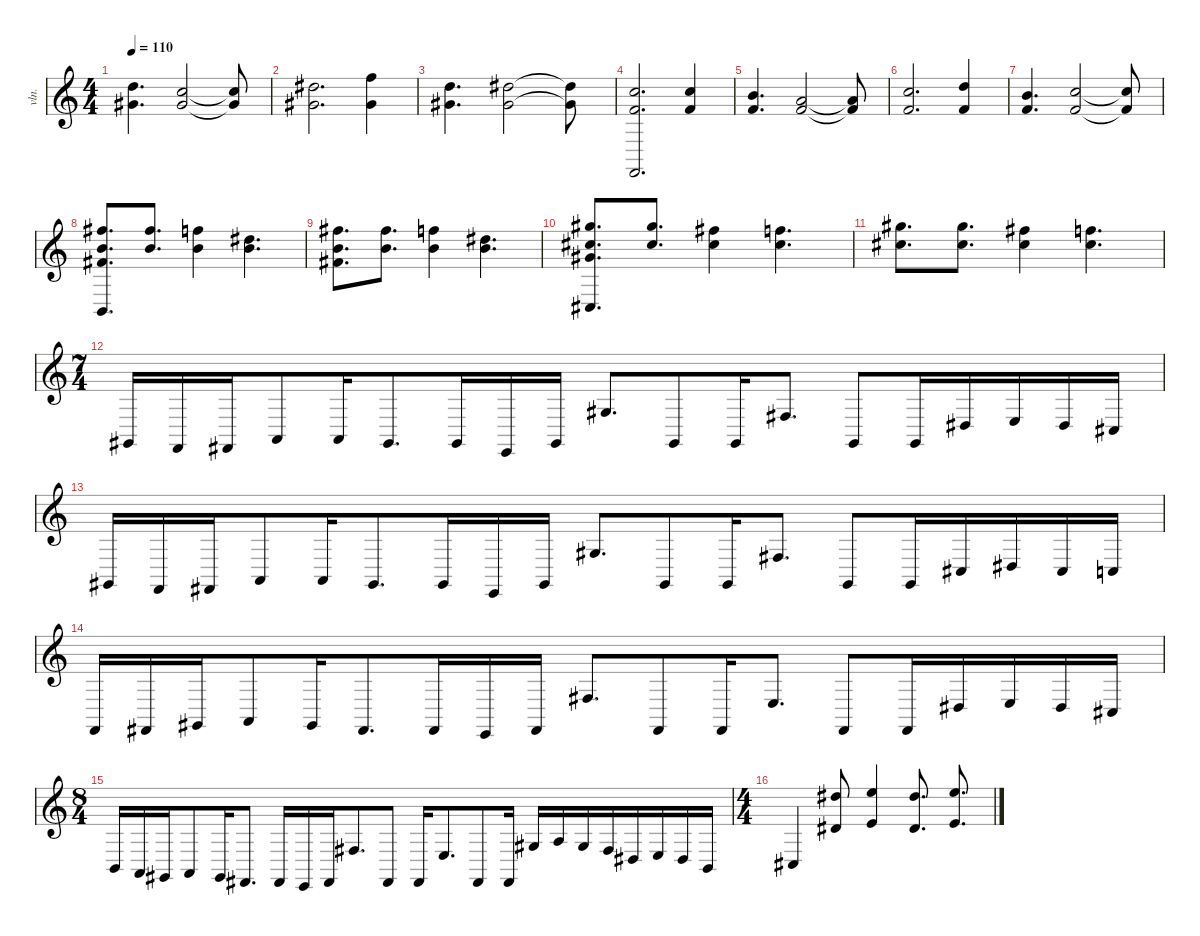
\defaultSystemsLayout 4
\hideDynamics
\bracketExtendMode nobrackets
\otherSystemsTrackNameOrientation horizontal
\track ("Strings" "vln.") {instrument stringensemble1}
\staff {score}
\tuning (E4 B3 G3 D3 A2 E2)
\ts (4 4)
\tempo 110
\clef g2
\ks c
(10.1 9.2{acc #}).4{d dy f beam Down} (8.1 9.2{acc #}).2{beam Up} (8.1{t} 9.2{t acc #}).8{beam Up} |
(11.1{acc #} 9.2{acc #}).2{d beam Down} (13.1 13.3{acc #}).4{beam Down} |
(10.1 9.2{acc #}).4{d beam Down} (11.1{acc #} 9.2{acc #}).2{beam Down} (11.1{t acc #} 9.2{t acc #}).8{beam Down} |
(8.1 6.2 1.6).2{d beam Up} (8.1 6.2).4{beam Up} |
(7.1 6.2).4{d beam Up} (5.1 6.2).2{beam Up} (5.1{t} 6.2{t}).8{beam Up} |
(8.1 6.2).2{d beam Up} (10.1 10.3).4{beam Up} |
(7.1 6.2).4{d beam Up} (8.1 6.2).2{beam Up} (8.1{t} 6.2{t}).8{beam Up} |
(14.1{acc #} 12.2 11.3{acc #} 7.6).8{d beam Up} (14.1{acc #} 12.2).8{d beam Up} (13.1 12.2).4{beam Down} (11.1{acc #} 12.2).4{d beam Down} |
(14.1{acc #} 12.2 11.3{acc #}).8{d beam Down} (14.1{acc #} 12.2).8{d beam Down} (13.1 12.2).4{beam Down} (11.1{acc #} 12.2).4{d beam Down} |
(16.1{acc #} 14.2{acc #} 13.3{acc #} 9.6{acc #}).8{d beam Up} (16.1{acc #} 14.2{acc #}).8{d beam Up} (14.1{acc #} 14.2{acc #}).4{beam Down} (13.1 14.2{acc #}).4{d beam Down} |
(16.1{acc #} 14.2{acc #}).8{d beam Down} (16.1{acc #} 14.2{acc #}).8{d beam Down} (14.1{acc #} 14.2{acc #}).4{beam Down} (13.1 14.2{acc #}).4{d beam Down} |
\ts (7 4)
\beaming (8 6 4 4)
4.6{acc #}.16{beam Up} 1.6.16{beam Up} 2.6{acc #}.16{beam Up} 0.5.8{beam Up} 0.5.16{beam Up} 4.6{acc #}.8{d beam Up} 4.6{acc #}.16{beam Up} 0.6.16{beam Up} 4.6{acc #}.16{beam Up} 1.3{acc #}.8{d beam Up} 4.6{acc #}.8{beam Up} 4.6{acc #}.16{beam Up} 4.4{acc #}.8{d beam Up} 4.6{acc #}.8{beam Up} 4.6{acc #}.16{beam Up} 1.4{acc #}.16{beam Up} 2.4.16{beam Up} 1.4{acc #}.16{beam Up} 4.5{acc #}.16{beam Up} |
4.6{acc #}.16{beam Up} 1.6.16{beam Up} 2.6{acc #}.16{beam Up} 0.5.8{beam Up} 0.5.16{beam Up} 4.6{acc #}.8{d beam Up} 4.6{acc #}.16{beam Up} 0.6.16{beam Up} 4.6{acc #}.16{beam Up} 1.3{acc #}.8{d beam Up} 4.6{acc #}.8{beam Up} 4.6{acc #}.16{beam Up} 4.4{acc #}.8{d beam Up} 4.6{acc #}.8{beam Up} 4.6{acc #}.16{beam Up} 4.5{acc #}.16{beam Up} 1.4{acc #}.16{beam Up} 4.5{acc #}.16{beam Up} 3.5.16{beam Up} |
1.6.16{beam Up} 2.6{acc #}.16{beam Up} 4.6{acc #}.16{beam Up} 0.5.8{beam Up} 4.6{acc #}.16{beam Up} 2.6{acc #}.8{d beam Up} 2.6{acc #}.16{beam Up} 0.6.16{beam Up} 2.6{acc #}.16{beam Up} 4.4{acc #}.8{d beam Up} 2.6{acc #}.8{beam Up} 2.6{acc #}.16{beam Up} 2.4.8{d beam Up} 2.6{acc #}.8{beam Up} 2.6{acc #}.16{beam Up} 1.4{acc #}.16{beam Up} 2.4.16{beam Up} 1.4{acc #}.16{beam Up} 4.5{acc #}.16{beam Up} |
\ts (8 4)
\beaming (8 4 4 4 4)
2.5.16{beam Up} 0.5.16{beam Up} 4.6{acc #}.16{beam Up} 0.5.8{beam Up} 4.6{acc #}.16{beam Up} 2.6{acc #}.8{d beam Up} 2.6{acc #}.16{beam Up} 0.6.16{beam Up} 2.6{acc #}.16{beam Up} 4.4{acc #}.8{d beam Up} 2.6{acc #}.8{beam Up} 2.6{acc #}.16{beam Up} 2.4.8{d beam Up} 2.6{acc #}.8{beam Up} 2.6{acc #}.16{beam Up} 1.3{acc #}.16{beam Up} 2.3.16{beam Up} 1.3{acc #}.16{beam Up} 4.4{acc #}.16{beam Up} 1.4{acc #}.16{beam Up} 2.4.16{beam Up} 1.4{acc #}.16{beam Up} 2.5.16{beam Up} |
\ts (4 4)
\beaming (8 2 2 2 2)
4.5{acc #}.4{beam Up} (11.1{acc #} 8.3{acc #}).8{beam Up} (12.1 9.3).4{beam Up} (11.1{acc #} 13.4{acc #}).8{d beam Up} (12.1 14.4).8{d beam Up}
